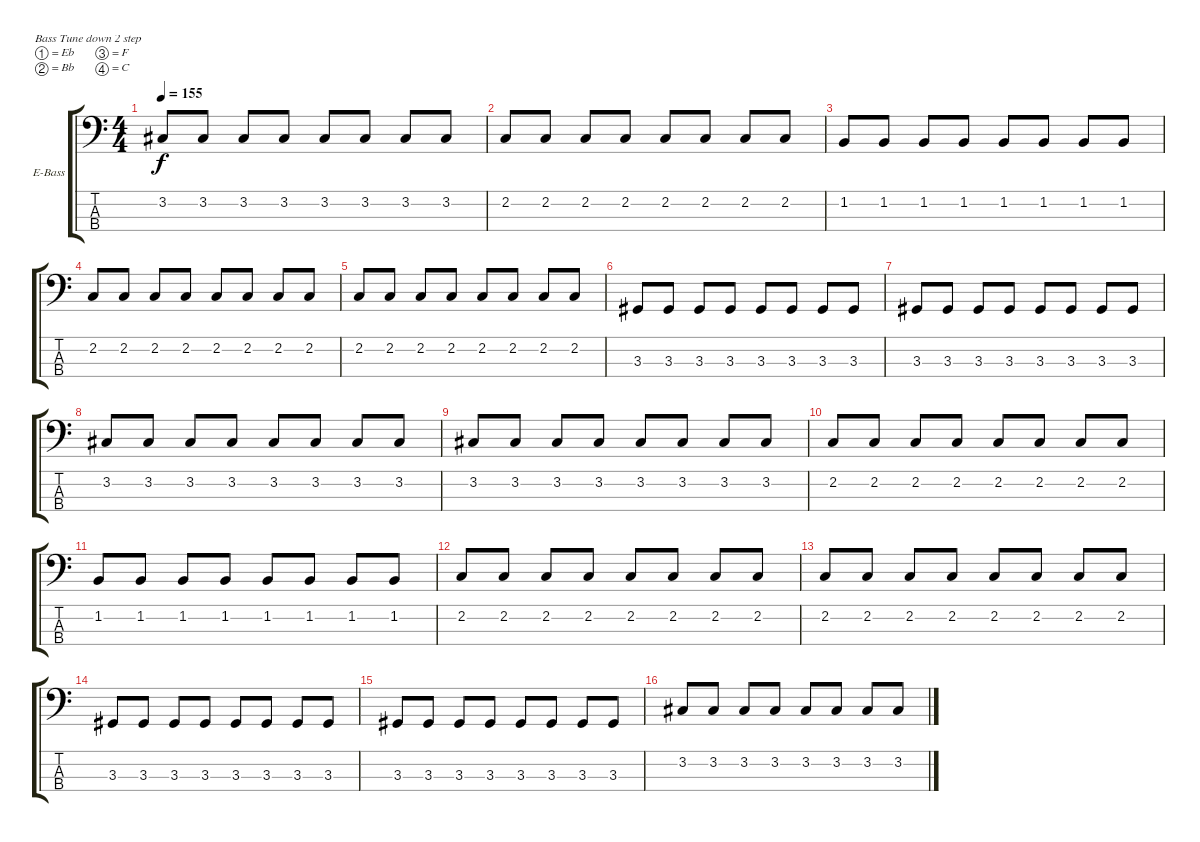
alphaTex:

\defaultSystemsLayout 4
\bracketExtendMode groupsimilarinstruments
\firstSystemTrackNameOrientation horizontal
\otherSystemsTrackNameOrientation horizontal
\track ("Electric Bass" "E-Bass") {instrument electricbassfinger}
\staff {score tabs}
\tuning (Eb2 Bb1 F1 C1)
\ts (4 4)
\tempo 155
\clef f4
\scale
0.333333
\ks c
3.2.8{dy f} 3.2.8 3.2.8 3.2.8 3.2.8 3.2.8 3.2.8 3.2.8 |
\scale
0.333333 2.2.8 2.2.8 2.2.8 2.2.8 2.2.8 2.2.8 2.2.8 2.2.8 |
\scale
0.333333 1.2.8 1.2.8 1.2.8 1.2.8 1.2.8 1.2.8 1.2.8 1.2.8 |
\scale
0.333333 2.2.8 2.2.8 2.2.8 2.2.8 2.2.8 2.2.8 2.2.8 2.2.8 |
\scale
0.333333 2.2.8 2.2.8 2.2.8 2.2.8 2.2.8 2.2.8 2.2.8 2.2.8 |
\scale
0.333333 3.3.8 3.3.8 3.3.8 3.3.8 3.3.8 3.3.8 3.3.8 3.3.8 |
\scale
0.333333 3.3.8 3.3.8 3.3.8 3.3.8 3.3.8 3.3.8 3.3.8 3.3.8 |
\scale
0.333333 3.2.8 3.2.8 3.2.8 3.2.8 3.2.8 3.2.8 3.2.8 3.2.8 |
\scale
0.333333 3.2.8 3.2.8 3.2.8 3.2.8 3.2.8 3.2.8 3.2.8 3.2.8 |
\scale
0.333333 2.2.8 2.2.8 2.2.8 2.2.8 2.2.8 2.2.8 2.2.8 2.2.8 |
\scale
0.333333 1.2.8 1.2.8 1.2.8 1.2.8 1.2.8 1.2.8 1.2.8 1.2.8 |
\scale
0.333333 2.2.8 2.2.8 2.2.8 2.2.8 2.2.8 2.2.8 2.2.8 2.2.8 |
\scale
0.333333 2.2.8 2.2.8 2.2.8 2.2.8 2.2.8 2.2.8 2.2.8 2.2.8 |
\scale
0.333333 3.3.8 3.3.8 3.3.8 3.3.8 3.3.8 3.3.8 3.3.8 3.3.8 |
\scale
0.333333 3.3.8 3.3.8 3.3.8 3.3.8 3.3.8 3.3.8 3.3.8 3.3.8 |
\scale
0.333333 3.2.8 3.2.8 3.2.8 3.2.8 3.2.8 3.2.8 3.2.8 3.2.8
